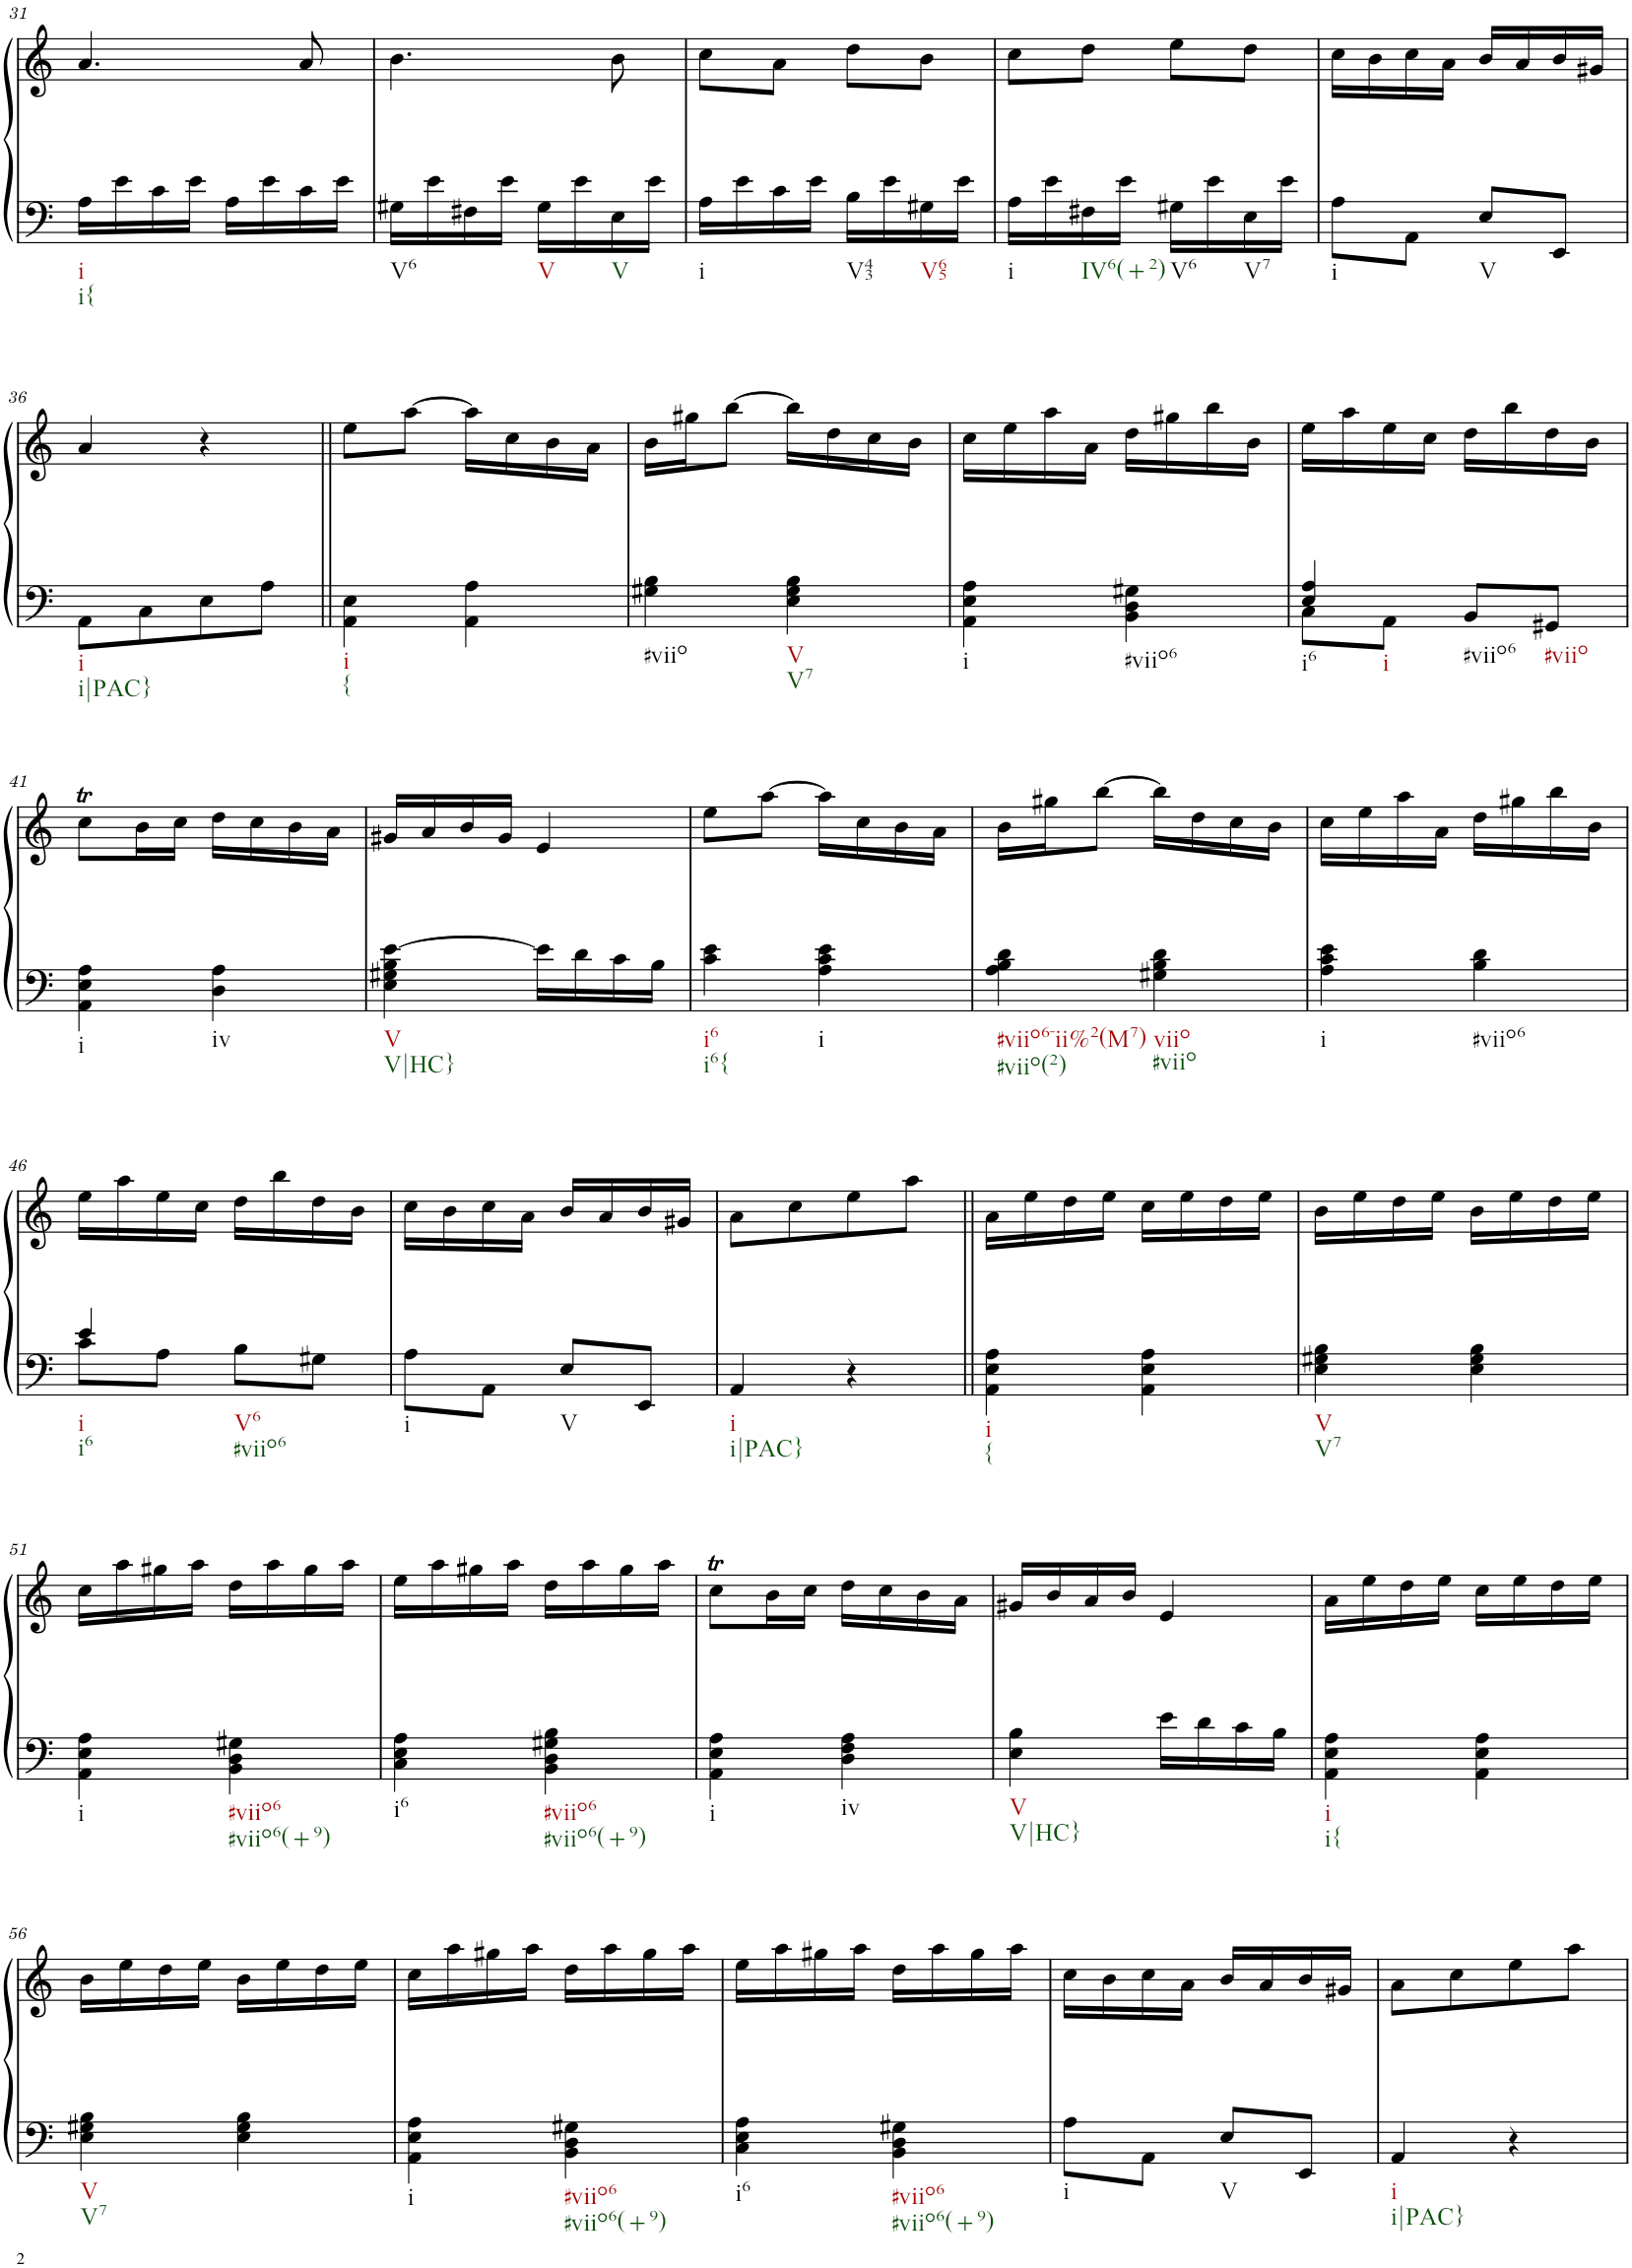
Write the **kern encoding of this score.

**kern	**kern
*part1	*part1
*staff2	*staff1
*I"Piano	*
*I'Pno.	*
!!LO:PB:g=z
*clefF4	*clefG2
*k[]	*k[]
*M2/4	*M2/4
=31	=31
!LO:TX:b:t=i	!
!LO:TX:b:t=i{	!
16A\LL	4.a/
16e\	.
16c\	.
16e\JJ	.
16A\LL	.
16e\	.
16c\	8a/
16e\JJ	.
=32	=32
!LO:TX:b:t=V6	!
16G#X\LL	4.b\
16e\	.
16F#X\	.
16e\JJ	.
!LO:TX:b:t=V	!
16G#\LL	.
16e\	.
!LO:TX:b:t=V	!
16E\	8b\
16e\JJ	.
=33	=33
!LO:TX:b:t=i	!
16A\LL	8cc\L
16e\	.
16c\	8a\J
16e\JJ	.
!LO:TX:b:t=V43	!
16B\LL	8dd\L
16e\	.
!LO:TX:b:t=V65	!
16G#X\	8b\J
16e\JJ	.
=34	=34
!LO:TX:b:t=i	!
16A\LL	8cc\L
16e\	.
!LO:TX:b:t=IV6(+2)	!
16F#X\	8dd\J
16e\JJ	.
!LO:TX:b:t=V6	!
16G#X\LL	8ee\L
16e\	.
!LO:TX:b:t=V7	!
16E\	8dd\J
16e\JJ	.
=35	=35
!LO:TX:b:t=i	!
8A\L	16cc\LL
.	16b\
8AA\J	16cc\
.	16a\JJ
!LO:TX:b:t=V	!
8E/L	16b/LL
.	16a/
8EE/J	16b/
.	16g#X/JJ
!!LO:LB:g=z
=36	=36
!LO:TX:b:t=i	!
!LO:TX:b:t=i|PAC}	!
8AA\L	4a/
8C\	.
8E\	4r
8A\J	.
=37||	=37||
!LO:TX:b:t=i	!
!LO:TX:b:t={	!
4AA\ 4E\	8ee\L
.	[8aa\J
4AA\ 4A\	16aa\LL]
.	16cc\
.	16b\
.	16a\JJ
=38	=38
!LO:TX:b:t=#viio	!
4G#X\ 4B\	16b\LL
.	16gg#X\J
.	[8bb\J
!LO:TX:b:t=V	!
!LO:TX:b:t=V7	!
4E\ 4G#\ 4B\	16bb\LL]
.	16dd\
.	16cc\
.	16b\JJ
=39	=39
!LO:TX:b:t=i	!
4AA\ 4E\ 4A\	16cc\LL
.	16ee\
.	16aa\
.	16a\JJ
!LO:TX:b:t=#viio6	!
4BB\ 4D\ 4G#X\	16dd\LL
.	16gg#X\
.	16bb\
.	16b\JJ
=40	=40
*^	*
!LO:TX:b:t=i6	!	!
!LO:TX:b:t=i	!	!
4E/ 4A/	8C\L	16ee\LL
.	.	16aa\
.	8AA\J	16ee\
.	.	16cc\JJ
!LO:TX:b:t=#viio6	!	!
8BB/L	4ryy	16dd\LL
.	.	16bb\
!LO:TX:b:t=#viio	!	!
8GG#X/J	.	16dd\
.	.	16b\JJ
*v	*v	*
!!LO:LB:g=z
=41	=41
!LO:TX:b:t=i	!
4AA\ 4E\ 4A\	8ccT\L
.	16b\L
.	16cc\JJ
!LO:TX:b:t=iv	!
4D\ 4A\	16dd\LL
.	16cc\
.	16b\
.	16a\JJ
=42	=42
!LO:TX:b:t=V	!
!LO:TX:b:t=V|HC}	!
4E\ 4G#X\ 4B\ [4e\	16g#X/LL
.	16a/
.	16b/
.	16g#/JJ
16e\LL]	4e/
16d\	.
16c\	.
16B\JJ	.
=43	=43
!LO:TX:b:t=i6	!
!LO:TX:b:t=i6{	!
4c\ 4e\	8ee\L
.	[8aa\J
!LO:TX:b:t=i	!
4A\ 4c\ 4e\	16aa\LL]
.	16cc\
.	16b\
.	16a\JJ
=44	=44
!LO:TX:b:t=#viio6-ii%2(M7)	!
!LO:TX:b:t=#viio(2)	!
4A\ 4B\ 4d\	16b\LL
.	16gg#X\J
.	[8bb\J
!LO:TX:b:t=viio	!
!LO:TX:b:t=#viio	!
4G#X\ 4B\ 4d\	16bb\LL]
.	16dd\
.	16cc\
.	16b\JJ
=45	=45
!LO:TX:b:t=i	!
4A\ 4c\ 4e\	16cc\LL
.	16ee\
.	16aa\
.	16a\JJ
!LO:TX:b:t=#viio6	!
4B\ 4d\	16dd\LL
.	16gg#X\
.	16bb\
.	16b\JJ
!!LO:LB:g=z
=46	=46
*^	*
!LO:TX:b:t=i	!	!
!LO:TX:b:t=i6	!	!
4e/	8c\L	16ee\LL
.	.	16aa\
.	8A\J	16ee\
.	.	16cc\JJ
!LO:TX:b:t=V6	!	!
!LO:TX:b:t=#viio6	!	!
8B\L	4ryy	16dd\LL
.	.	16bb\
8G#X\J	.	16dd\
.	.	16b\JJ
*v	*v	*
=47	=47
!LO:TX:b:t=i	!
8A\L	16cc\LL
.	16b\
8AA\J	16cc\
.	16a\JJ
!LO:TX:b:t=V	!
8E/L	16b/LL
.	16a/
8EE/J	16b/
.	16g#X/JJ
=48	=48
!LO:TX:b:t=i	!
!LO:TX:b:t=i|PAC}	!
4AA/	8a\L
.	8cc\
4r	8ee\
.	8aa\J
=49||	=49||
!LO:TX:b:t=i	!
!LO:TX:b:t={	!
4AA\ 4E\ 4A\	16a\LL
.	16ee\
.	16dd\
.	16ee\JJ
4AA\ 4E\ 4A\	16cc\LL
.	16ee\
.	16dd\
.	16ee\JJ
=50	=50
!LO:TX:b:t=V	!
!LO:TX:b:t=V7	!
4E\ 4G#X\ 4B\	16b\LL
.	16ee\
.	16dd\
.	16ee\JJ
4E\ 4G#\ 4B\	16b\LL
.	16ee\
.	16dd\
.	16ee\JJ
!!LO:LB:g=z
=51	=51
!LO:TX:b:t=i	!
4AA\ 4E\ 4A\	16cc\LL
.	16aa\
.	16gg#X\
.	16aa\JJ
!LO:TX:b:t=#viio6	!
!LO:TX:b:t=#viio6(+9)	!
4BB\ 4D\ 4G#X\	16dd\LL
.	16aa\
.	16gg#\
.	16aa\JJ
=52	=52
!LO:TX:b:t=i6	!
4C\ 4E\ 4A\	16ee\LL
.	16aa\
.	16gg#X\
.	16aa\JJ
!LO:TX:b:t=#viio6	!
!LO:TX:b:t=#viio6(+9)	!
4BB\ 4D\ 4G#X\ 4B\	16dd\LL
.	16aa\
.	16gg#\
.	16aa\JJ
=53	=53
!LO:TX:b:t=i	!
4AA\ 4E\ 4A\	8ccT\L
.	16b\L
.	16cc\JJ
!LO:TX:b:t=iv	!
4D\ 4F\ 4A\	16dd\LL
.	16cc\
.	16b\
.	16a\JJ
=54	=54
!LO:TX:b:t=V	!
!LO:TX:b:t=V|HC}	!
4E\ 4B\	16g#X/LL
.	16b/
.	16a/
.	16b/JJ
16e\LL	4e/
16d\	.
16c\	.
16B\JJ	.
=55	=55
!LO:TX:b:t=i	!
!LO:TX:b:t=i{	!
4AA\ 4E\ 4A\	16a\LL
.	16ee\
.	16dd\
.	16ee\JJ
4AA\ 4E\ 4A\	16cc\LL
.	16ee\
.	16dd\
.	16ee\JJ
!!LO:LB:g=z
=56	=56
!LO:TX:b:t=V	!
!LO:TX:b:t=V7	!
4E\ 4G#X\ 4B\	16b\LL
.	16ee\
.	16dd\
.	16ee\JJ
4E\ 4G#\ 4B\	16b\LL
.	16ee\
.	16dd\
.	16ee\JJ
=57	=57
!LO:TX:b:t=i	!
4AA\ 4E\ 4A\	16cc\LL
.	16aa\
.	16gg#X\
.	16aa\JJ
!LO:TX:b:t=#viio6	!
!LO:TX:b:t=#viio6(+9)	!
4BB\ 4D\ 4G#X\	16dd\LL
.	16aa\
.	16gg#\
.	16aa\JJ
=58	=58
!LO:TX:b:t=i6	!
4C\ 4E\ 4A\	16ee\LL
.	16aa\
.	16gg#X\
.	16aa\JJ
!LO:TX:b:t=#viio6	!
!LO:TX:b:t=#viio6(+9)	!
4BB\ 4D\ 4G#X\	16dd\LL
.	16aa\
.	16gg#\
.	16aa\JJ
=59	=59
!LO:TX:b:t=i	!
8A\L	16cc\LL
.	16b\
8AA\J	16cc\
.	16a\JJ
!LO:TX:b:t=V	!
8E/L	16b/LL
.	16a/
8EE/J	16b/
.	16g#X/JJ
=60	=60
!LO:TX:b:t=i	!
!LO:TX:b:t=i|PAC}	!
4AA/	8a\L
.	8cc\
4r	8ee\
.	8aa\J
=	=
*-	*-
